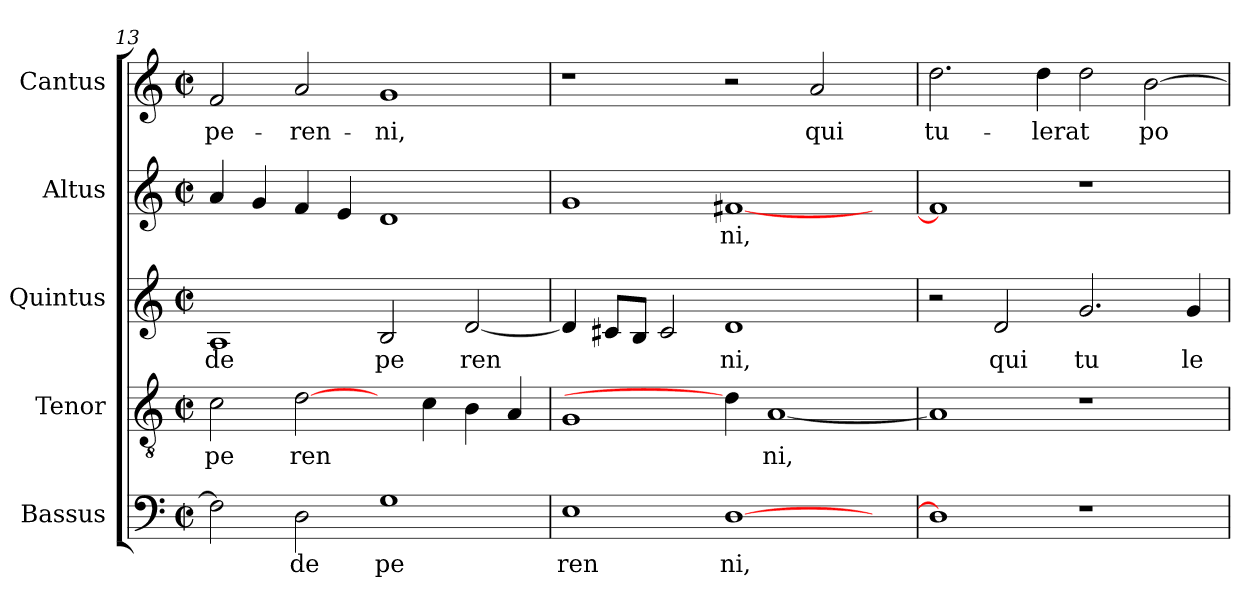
**kern	**text	**kern	**text	**kern	**text	**kern	**text	**kern	**text
*part5	*part5	*part4	*part4	*part3	*part3	*part2	*part2	*part1	*part1
*staff5	*staff5	*staff4	*staff4	*staff3	*staff3	*staff2	*staff2	*staff1	*staff1
*I"Bassus	*	*I"Tenor	*	*I"Quintus	*	*I"Altus	*	*I"Cantus	*
*clefF4	*	*clefGv2	*	*clefG2	*	*clefG2	*	*clefG2	*
*k[]	*	*k[]	*	*k[]	*	*k[]	*	*k[]	*
*C:	*	*C:	*	*C:	*	*C:	*	*C:	*
*M2/2	*	*M2/2	*	*M2/2	*	*M2/2	*	*M2/2	*
*met(c|)	*	*met(c|)	*	*met(c|)	*	*met(c|)	*	*met(c|)	*
=13	=13	=13	=13	=13	=13	=13	=13	=13	=13
!	!LO:LY:b:cj	!	!LO:LY:b:cj	!	!LO:LY:b:cj	!	!LO:LY:b:cj	!	!LO:LY:b:cj
2F\]	.	2c\	pe	1A	de	4a/	.	2f/	pe-
!	!	!	!	!	!	!	!LO:LY:b:cj	!	!
.	.	.	.	.	.	4g/	.	.	.
!	!LO:LY:b:cj	!	!LO:LY:b:cj	!	!	!	!LO:LY:b:cj	!	!LO:LY:b:cj
2D\	de	[2d\	ren	.	.	4f/	.	2a/	-ren-
!	!	!	!	!	!	!	!LO:LY:b:cj	!	!
.	.	.	.	.	.	4e/	.	.	.
!	!LO:LY:b:cj	!	!	!	!LO:LY:b:cj	!	!LO:LY:b:cj	!	!LO:LY:b:cj
1G	pe	4ryy	.	2B/	pe	1d	.	1g	-ni,
!	!	!	!LO:LY:b:cj	!	!	!	!	!	!
.	.	4c\	.	.	.	.	.	.	.
!	!	!	!LO:LY:b:cj	!	!LO:LY:b:cj	!	!	!	!
.	.	4B\	.	[<2d/	ren	.	.	.	.
!	!	!	!LO:LY:b:cj	!	!	!	!	!	!
.	.	4A/	.	.	.	.	.	.	.
=14	=14	=14	=14	=14	=14	=14	=14	=14	=14
!	!LO:LY:b:cj	!	!LO:LY:b:cj	!	!LO:LY:b:cj	!	!LO:LY:b:cj	!	!
1E	ren	1G	.	4d/]	.	1g	.	1r	.
!	!	!	!	!	!LO:LY:b:cj	!	!	!	!
.	.	.	.	8c#/L	.	.	.	.	.
!	!	!	!	!	!LO:LY:b:cj	!	!	!	!
.	.	.	.	8B/J	.	.	.	.	.
!	!	!	!	!	!LO:LY:b:cj	!	!	!	!
.	.	.	.	2c#/	.	.	.	.	.
!	!LO:LY:b:cj	!	!	!	!LO:LY:b:cj	!	!LO:LY:b:cj	!	!
[>1D	ni,	4d\]	.	1d	ni,	[<1f#X	ni,	2r	.
!	!	!	!LO:LY:b:cj	!	!	!	!	!	!
.	.	[<1A	ni,	.	.	.	.	.	.
!	!	!	!	!	!	!	!	!	!LO:LY:b:cj
.	.	.	.	.	.	.	.	2a/	qui
4ryy	.	.	.	4ryy	.	4ryy	.	4ryy	.
=15	=15	=15	=15	=15	=15	=15	=15	=15	=15
!	!LO:LY:b:cj	!	!LO:LY:b:cj	!	!	!	!LO:LY:b:cj	!	!LO:LY:b:cj
1D]	.	1A]	.	2r	.	1f#]	.	2.dd\	tu-
!	!	!	!	!	!LO:LY:b:cj	!	!	!	!
.	.	.	.	2d/	qui	.	.	.	.
!	!	!	!	!	!	!	!	!	!LO:LY:b:cj
.	.	.	.	.	.	.	.	4dd\	-lerat
!	!	!	!	!	!LO:LY:b:cj	!	!	!	!LO:LY:b:cj
1r	.	1r	.	2.g/	tu	1r	.	2dd\	.
!	!	!	!	!	!	!	!	!	!LO:LY:b:cj
.	.	.	.	.	.	.	.	[>2b\	po-
!	!	!	!	!	!LO:LY:b:cj	!	!	!	!
.	.	.	.	4g/	le	.	.	.	.
=	=	=	=	=	=	=	=	=	=
*-	*-	*-	*-	*-	*-	*-	*-	*-	*-
